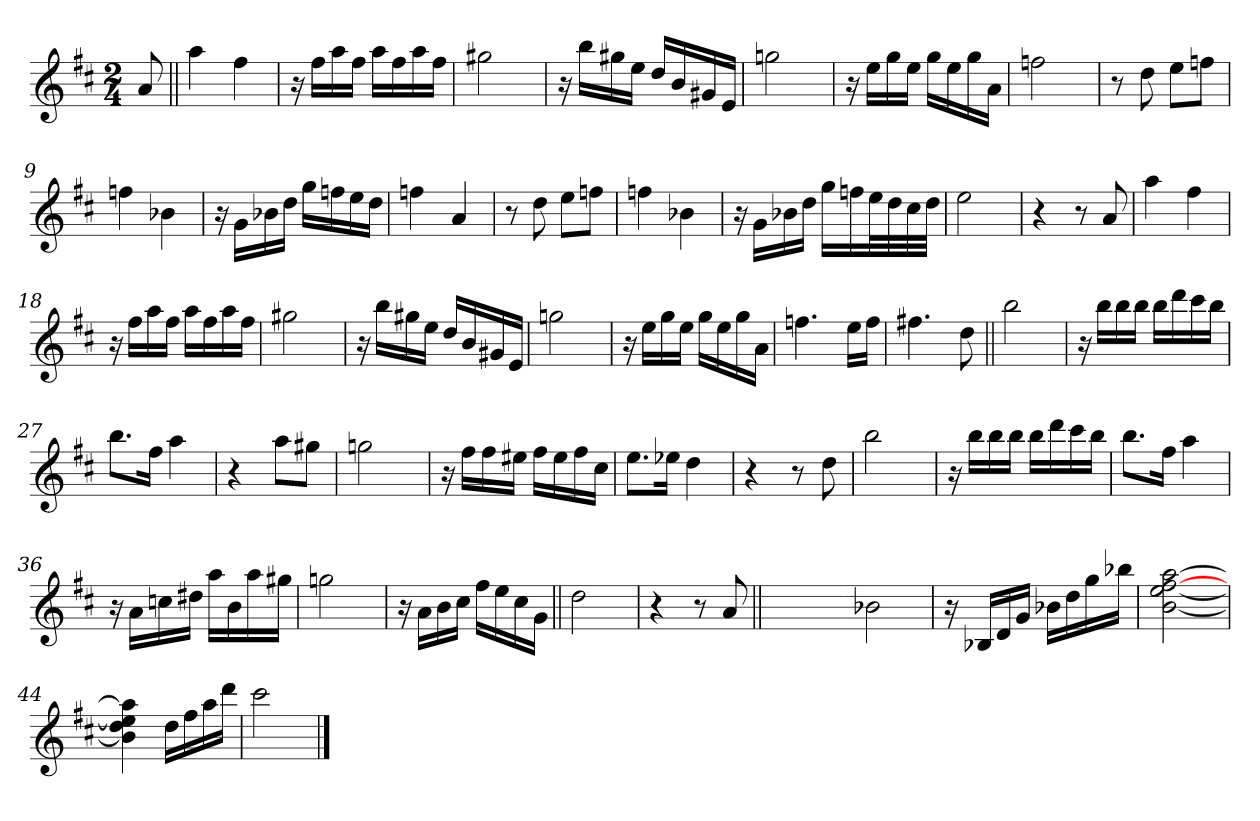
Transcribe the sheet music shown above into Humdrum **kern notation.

**kern
*part1
*staff1
*clefG2
*k[f#c#]
*D:
*M2/4
=
8a/
=1||
4aa\
4ff#\
=2
16r
16ff#\LL
16aa\
16ff#\JJ
16aa\LL
16ff#\
16aa\
16ff#\JJ
=3
2gg#X\
=4
16r
16bb\LL
16gg#X\
16ee\JJ
16dd/LL
16b/
16g#X/
16e/JJ
=5
2ggn\
!!LO:LB:g=z
=6
16r
16ee\LL
16gg\
16ee\JJ
16gg\LL
16ee\
16gg\
16a\JJ
=7
2ffn\
=8
8r
8dd\
8ee\L
8ffn\J
=9
4ffn\
4b-X\
=10
16r
16g\LL
16b-X\
16dd\JJ
16gg\LL
16ffn\
16ee\
16dd\JJ
!!LO:LB:g=z
=11
4ffn\
4a/
=12
8r
8dd\
8ee\L
8ffn\J
=13
4ffn\
4b-X\
=14
16r
16g\LL
16b-X\
16dd\JJ
16gg\LL
16ffn\
32ee\L
32dd\
32cc#\
32dd\JJJ
=15
2ee\
!!LO:LB:g=z
=16
4r
8r
8a/
=17
4aa\
4ff#\
=18
16r
16ff#\LL
16aa\
16ff#\JJ
16aa\LL
16ff#\
16aa\
16ff#\JJ
=19
2gg#X\
=20
16r
16bb\LL
16gg#X\
16ee\JJ
16dd/LL
16b/
16g#X/
16e/JJ
!!LO:LB:g=z
=21
2ggn\
=22
16r
16ee\LL
16gg\
16ee\JJ
16gg\LL
16ee\
16gg\
16a\JJ
=23
4.ffn\
16ee\LL
16ff\JJ
=24
4.ff#X\
8dd\
=25||
2bb\
!!LO:LB:g=z
=26
16r
16bb\LL
16bb\
16bb\JJ
16bb\LL
16ddd\
16ccc#\
16bb\JJ
=27
8.bb\L
16ff#\Jk
4aa\
=28
4r
8aa\L
8gg#X\J
=29
2ggn\
=30
16r
16ff#\LL
16ff#\
16ee#X\JJ
16ff#\LL
16ee#\
16ff#\
16cc#\JJ
!!LO:LB:g=z
=31
8.ee\L
16ee-X\Jk
4dd\
=32
4r
8r
8dd\
=33
2bb\
=34
16r
16bb\LL
16bb\
16bb\JJ
16bb\LL
16ddd\
16ccc#\
16bb\JJ
=35
8.bb\L
16ff#\Jk
4aa\
!!LO:LB:g=z
=36
16r
16a\LL
16ccn\
16dd#X\JJ
16aa\LL
16b\
16aa\
16gg#X\JJ
=37
2ggn\
=38
16r
16a\LL
16b\
16cc#\JJ
16ff#\LL
16ee\
16cc#\
16g\JJ
=39||
2dd\
=40
4r
8r
8a/
=40X1||
*stria0
2ryy
!!LO:LB:g=z
=41-
*stria5
2b-X\
=42
16r
16B-X/LL
16d/
16g/JJ
16b-X\LL
16dd\
16gg\
16bb-X\JJ
=43
[2b\ [2ee\ [2ff#\ [2aa\
=44
4b\] 4dd\ 4ee\] 4aa\]
16dd\LL
16ff#\
16aa\
16ddd\JJ
=45
2ccc#\
==
*-
